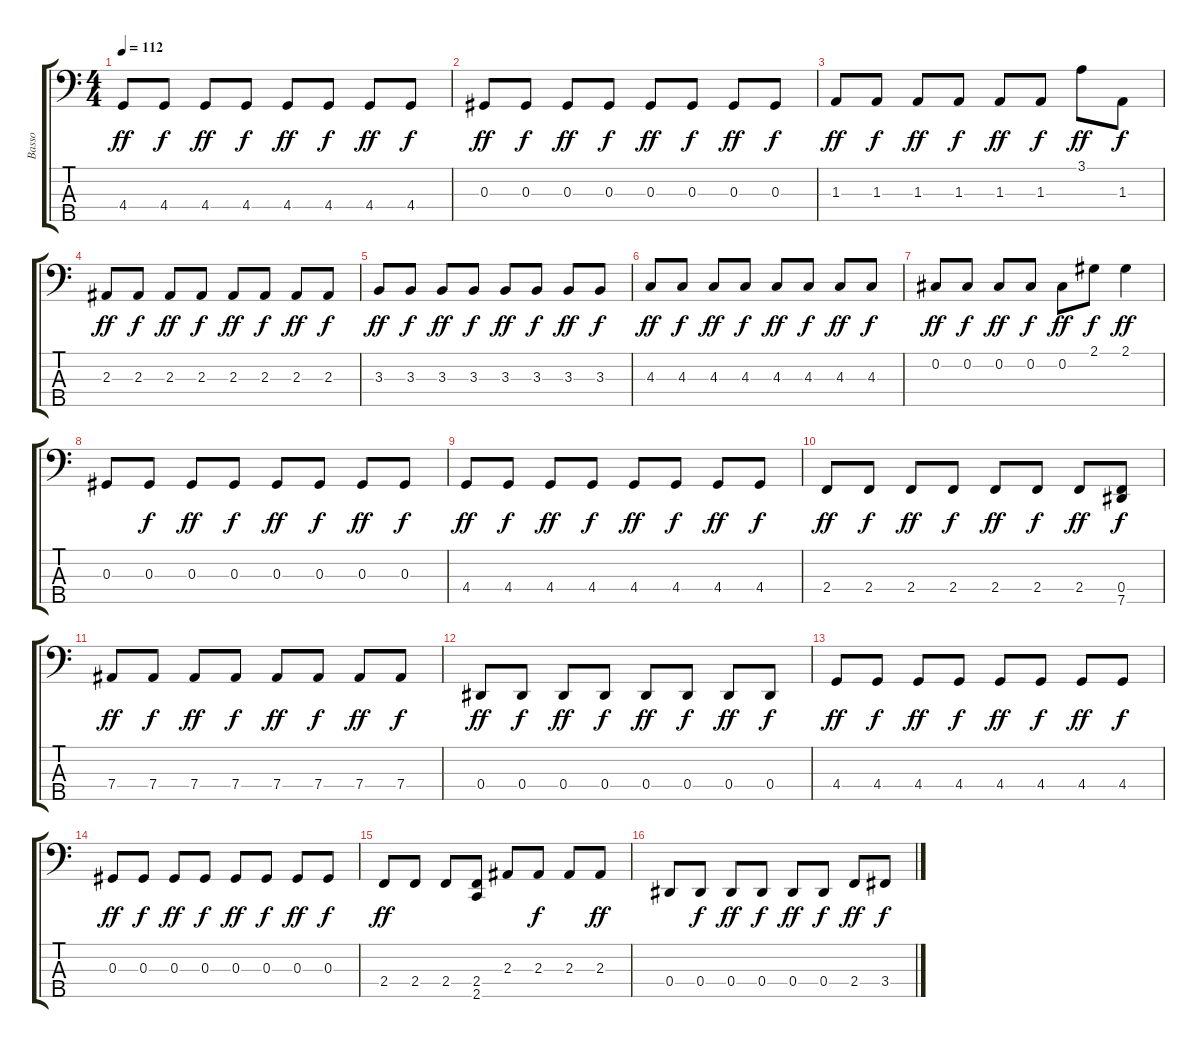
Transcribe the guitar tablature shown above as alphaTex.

\track ("Basso" "Basso") {instrument fretlessbass}
\staff {score tabs}
\tuning (Gb2 Db2 Ab1 Eb1 Bb0) {hide}
\ts (4 4)
\tempo 112
\clef f4
\ks c
4.4.8{dy ff} 4.4.8{dy f} 4.4.8{dy ff} 4.4.8{dy f} 4.4.8{dy ff} 4.4.8{dy f} 4.4.8{dy ff} 4.4.8{dy f} |
0.3.8{dy ff} 0.3.8{dy f} 0.3.8{dy ff} 0.3.8{dy f} 0.3.8{dy ff} 0.3.8{dy f} 0.3.8{dy ff} 0.3.8{dy f} |
1.3.8{dy ff} 1.3.8{dy f} 1.3.8{dy ff} 1.3.8{dy f} 1.3.8{dy ff} 1.3.8{dy f} 3.1.8{dy ff} 1.3.8{dy f} |
2.3.8{dy ff} 2.3.8{dy f} 2.3.8{dy ff} 2.3.8{dy f} 2.3.8{dy ff} 2.3.8{dy f} 2.3.8{dy ff} 2.3.8{dy f} |
3.3.8{dy ff} 3.3.8{dy f} 3.3.8{dy ff} 3.3.8{dy f} 3.3.8{dy ff} 3.3.8{dy f} 3.3.8{dy ff} 3.3.8{dy f} |
4.3.8{dy ff} 4.3.8{dy f} 4.3.8{dy ff} 4.3.8{dy f} 4.3.8{dy ff} 4.3.8{dy f} 4.3.8{dy ff} 4.3.8{dy f} |
0.2.8{dy ff} 0.2.8{dy f} 0.2.8{dy ff} 0.2.8{dy f} 0.2.8{dy ff} 2.1.8{dy f} 2.1.4{dy ff} |
0.3.8 0.3.8{dy f} 0.3.8{dy ff} 0.3.8{dy f} 0.3.8{dy ff} 0.3.8{dy f} 0.3.8{dy ff} 0.3.8{dy f} |
4.4.8{dy ff} 4.4.8{dy f} 4.4.8{dy ff} 4.4.8{dy f} 4.4.8{dy ff} 4.4.8{dy f} 4.4.8{dy ff} 4.4.8{dy f} |
2.4.8{dy ff} 2.4.8{dy f} 2.4.8{dy ff} 2.4.8{dy f} 2.4.8{dy ff} 2.4.8{dy f} 2.4.8{dy ff} (0.4 7.5).8{dy f} |
7.4.8{dy ff} 7.4.8{dy f} 7.4.8{dy ff} 7.4.8{dy f} 7.4.8{dy ff} 7.4.8{dy f} 7.4.8{dy ff} 7.4.8{dy f} |
0.4.8{dy ff} 0.4.8{dy f} 0.4.8{dy ff} 0.4.8{dy f} 0.4.8{dy ff} 0.4.8{dy f} 0.4.8{dy ff} 0.4.8{dy f} |
4.4.8{dy ff} 4.4.8{dy f} 4.4.8{dy ff} 4.4.8{dy f} 4.4.8{dy ff} 4.4.8{dy f} 4.4.8{dy ff} 4.4.8{dy f} |
0.3.8{dy ff} 0.3.8{dy f} 0.3.8{dy ff} 0.3.8{dy f} 0.3.8{dy ff} 0.3.8{dy f} 0.3.8{dy ff} 0.3.8{dy f} |
2.4.8{dy ff} 2.4.8 2.4.8 (2.4 2.5).8 2.3.8 2.3.8{dy f} 2.3.8 2.3.8{dy ff} |
0.4.8 0.4.8{dy f} 0.4.8{dy ff} 0.4.8{dy f} 0.4.8{dy ff} 0.4.8{dy f} 2.4.8{dy ff} 3.4.8{dy f}
